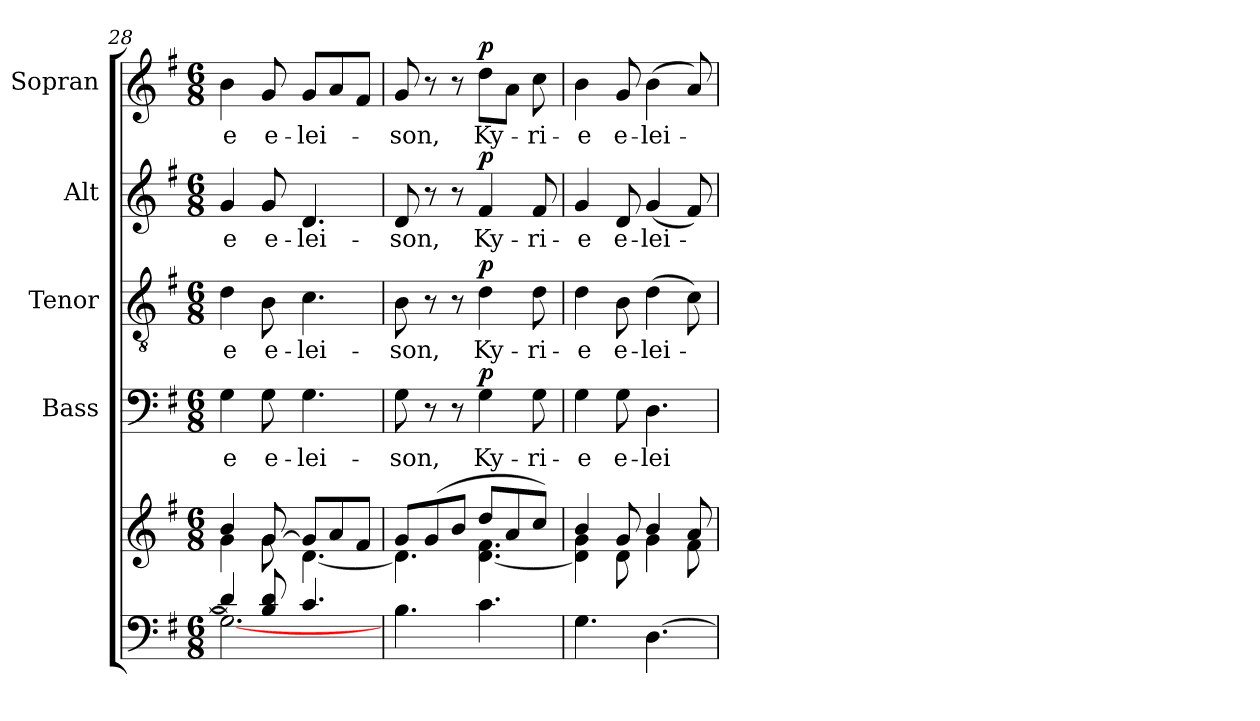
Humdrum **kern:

**kern	**kern	**kern	**text	**dynam	**kern	**text	**dynam	**kern	**text	**dynam	**kern	**text	**dynam
*part5	*part5	*part4	*part4	*part4	*part3	*part3	*part3	*part2	*part2	*part2	*part1	*part1	*part1
*staff6	*staff5	*staff4	*staff4	*staff4	*staff3	*staff3	*staff3	*staff2	*staff2	*staff2	*staff1	*staff1	*staff1
*	*	*I"Bass	*	*	*I"Tenor	*	*	*I"Alt	*	*	*I"Sopran	*	*
*	*	*I'B.	*	*	*I'T.	*	*	*I'A.	*	*	*I'S.	*	*
*clefF4	*clefG2	*clefF4	*	*	*clefGv2	*	*	*clefG2	*	*	*clefG2	*	*
*k[f#]	*k[f#]	*k[f#]	*	*	*k[f#]	*	*	*k[f#]	*	*	*k[f#]	*	*
*G:	*G:	*G:	*	*	*G:	*	*	*G:	*	*	*G:	*	*
*M6/8	*M6/8	*M6/8	*	*	*M6/8	*	*	*M6/8	*	*	*M6/8	*	*
=28	=28	=28	=28	=28	=28	=28	=28	=28	=28	=28	=28	=28	=28
*^	*^	*	*	*	*	*	*	*	*	*	*	*	*
!	!	!	!	!	!LO:LY:b	!	!	!LO:LY:b	!	!	!LO:LY:b	!	!	!LO:LY:b	!
4d/]	2.G\_	4b/	4g\	4G\	-e	.	4d\	-e	.	4g/	-e	.	4b\	-e	.
!	!	!	!	!	!LO:LY:b	!	!	!LO:LY:b	!	!	!LO:LY:b	!	!	!LO:LY:b	!
8B/ 8d/	.	[>8g/	8g\	8G\	e-	.	8B\	e-	.	8g/	e-	.	8g/	e-	.
!	!	!	!	!	!LO:LY:b	!	!	!LO:LY:b	!	!	!LO:LY:b	!	!	!LO:LY:b	!
4.c/	.	8g/L]	[<4.d\	4.G\	-lei-	.	4.c\	-lei-	.	4.d/	-lei-	.	8g/L	-lei-	.
.	.	8a/	.	.	.	.	.	.	.	.	.	.	8a/	.	.
.	.	8f#/J	.	.	.	.	.	.	.	.	.	.	8f#/J	.	.
*v	*v	*	*	*	*	*	*	*	*	*	*	*	*	*	*
=29	=29	=29	=29	=29	=29	=29	=29	=29	=29	=29	=29	=29	=29	=29
!	!	!	!	!LO:LY:b	!	!	!LO:LY:b	!	!	!LO:LY:b	!	!	!LO:LY:b	!
4.B\	8g/L	4.d\]	8G\	-son,	.	8B\	-son,	.	8d/	-son,	.	8g/	-son,	.
.	(>8g/	.	8r	.	.	8r	.	.	8r	.	.	8r	.	.
.	8b/J	.	8r	.	.	8r	.	.	8r	.	.	8r	.	.
!	!	!	!	!LO:LY:b	!LO:DY:a	!	!LO:LY:b	!LO:DY:a	!	!LO:LY:b	!LO:DY:a	!	!LO:LY:b	!LO:DY:a
4.c\	8dd/L	[<4.d\ 4.f#\	4G\	Ky-	p	4d\	Ky-	p	4f#/	Ky-	p	8dd\L	Ky-	p
.	8a/	.	.	.	.	.	.	.	.	.	.	8a\J	.	.
!	!	!	!	!LO:LY:b	!	!	!LO:LY:b	!	!	!LO:LY:b	!	!	!LO:LY:b	!
.	8cc/J)	.	8G\	-ri-	.	8d\	-ri-	.	8f#/	-ri-	.	8cc\	-ri-	.
=30	=30	=30	=30	=30	=30	=30	=30	=30	=30	=30	=30	=30	=30	=30
!	!	!	!	!LO:LY:b	!	!	!LO:LY:b	!	!	!LO:LY:b	!	!	!LO:LY:b	!
4.G\	4b/	4d\] 4g\	4G\	-e	.	4d\	-e	.	4g/	-e	.	4b\	-e	.
!	!	!	!	!LO:LY:b	!	!	!LO:LY:b	!	!	!LO:LY:b	!	!	!LO:LY:b	!
.	8g/	8d\	8G\	e-	.	8B\	e-	.	8d/	e-	.	8g/	e-	.
!	!	!	!	!LO:LY:b	!	!	!LO:LY:b	!	!	!LO:LY:b	!	!	!LO:LY:b	!
[4.D\	4b/	4g\	4.D\	-lei-	.	(>4d\	-lei-	.	(<4g/	-lei-	.	(>4b\	-lei-	.
.	8a/	8f#\	.	.	.	8c\)	.	.	8f#/)	.	.	8a/)	.	.
*	*v	*v	*	*	*	*	*	*	*	*	*	*	*	*
=	=	=	=	=	=	=	=	=	=	=	=	=	=
*-	*-	*-	*-	*-	*-	*-	*-	*-	*-	*-	*-	*-	*-
